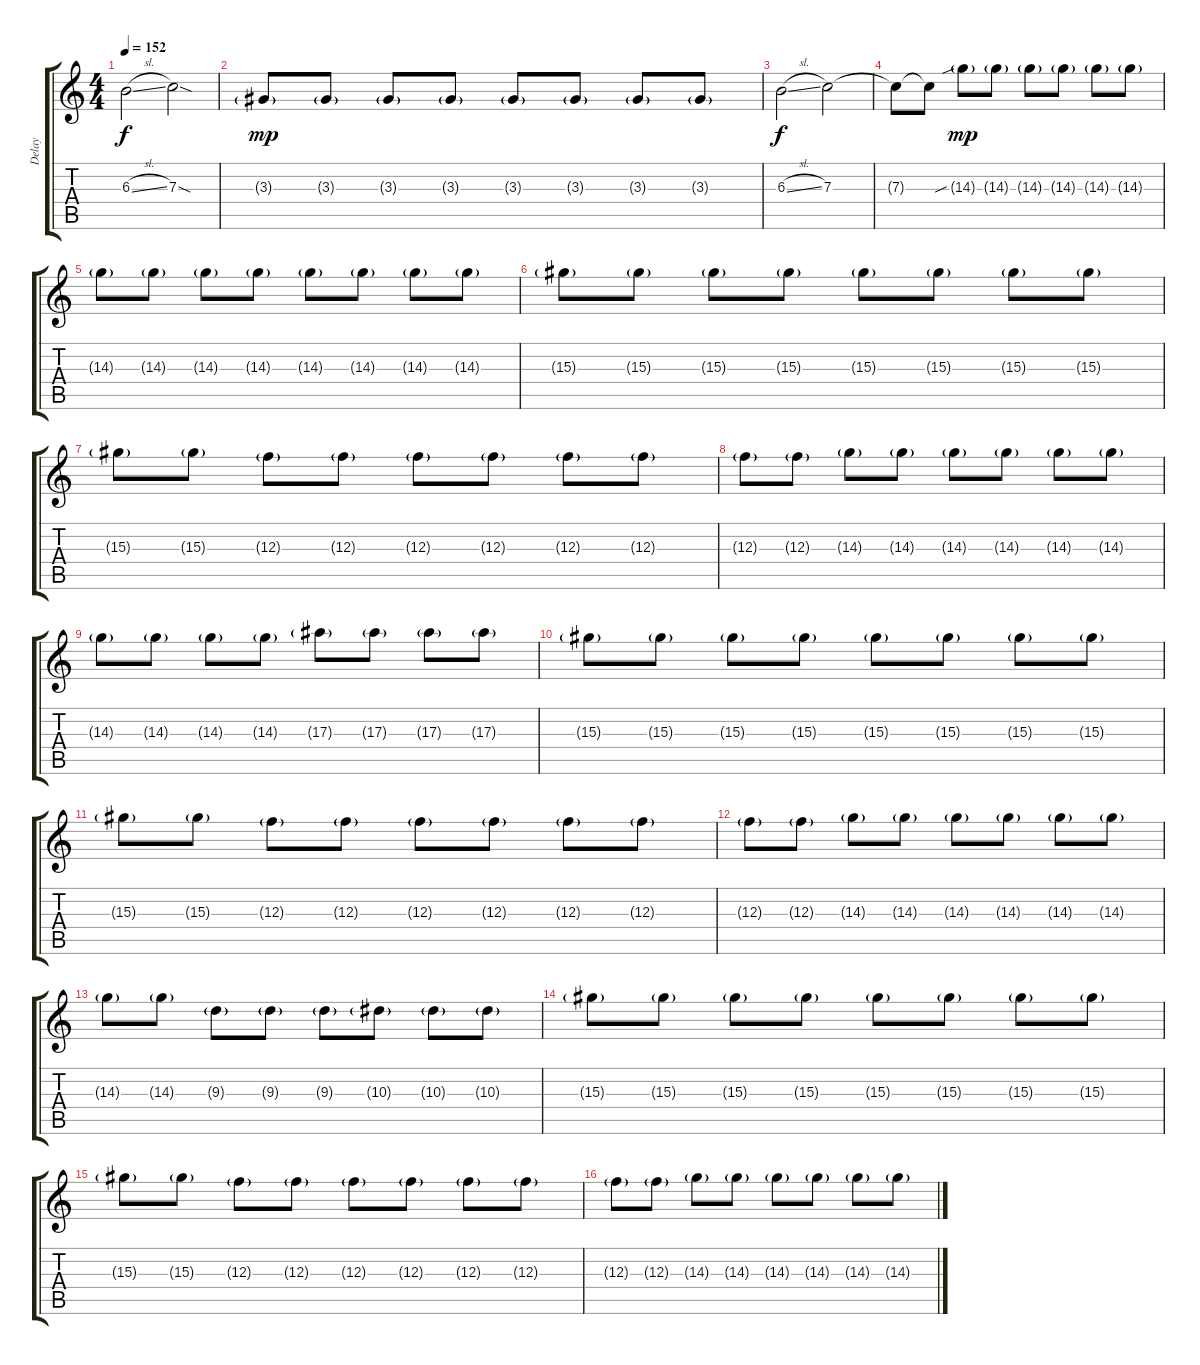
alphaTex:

\track ("Delay" "Delay") {instrument electricguitarjazz}
\staff {score tabs}
\tuning (D4 A3 F3 C3 G2 C2) {hide}
\ts (4 4)
\tempo 152
\clef g2
\ks c
6.3{sl}.2{dy f} 7.3{sod}.2 |
3.3{g}.8{dy mp} 3.3{g}.8 3.3{g}.8 3.3{g}.8 3.3{g}.8 3.3{g}.8 3.3{g}.8 3.3{g}.8 |
6.3{sl}.2{dy f} 7.3.2 |
7.3{t}.8{volume 8} 7.3{t}.8 14.3{sib g}.8{dy mp} 14.3{g}.8 14.3{g}.8 14.3{g}.8 14.3{g}.8 14.3{g}.8 |
14.3{g}.8 14.3{g}.8 14.3{g}.8 14.3{g}.8 14.3{g}.8 14.3{g}.8 14.3{g}.8 14.3{g}.8 |
15.3{g}.8 15.3{g}.8 15.3{g}.8 15.3{g}.8 15.3{g}.8 15.3{g}.8 15.3{g}.8 15.3{g}.8 |
15.3{g}.8 15.3{g}.8 12.3{g}.8 12.3{g}.8 12.3{g}.8 12.3{g}.8 12.3{g}.8 12.3{g}.8 |
12.3{g}.8 12.3{g}.8 14.3{g}.8 14.3{g}.8 14.3{g}.8 14.3{g}.8 14.3{g}.8 14.3{g}.8 |
14.3{g}.8 14.3{g}.8 14.3{g}.8 14.3{g}.8 17.3{g}.8 17.3{g}.8 17.3{g}.8 17.3{g}.8 |
15.3{g}.8 15.3{g}.8 15.3{g}.8 15.3{g}.8 15.3{g}.8 15.3{g}.8 15.3{g}.8 15.3{g}.8 |
15.3{g}.8 15.3{g}.8 12.3{g}.8 12.3{g}.8 12.3{g}.8 12.3{g}.8 12.3{g}.8 12.3{g}.8 |
12.3{g}.8 12.3{g}.8 14.3{g}.8 14.3{g}.8 14.3{g}.8 14.3{g}.8 14.3{g}.8 14.3{g}.8 |
14.3{g}.8 14.3{g}.8 9.3{g}.8 9.3{g}.8 9.3{g}.8 10.3{g}.8 10.3{g}.8 10.3{g}.8 |
15.3{g}.8 15.3{g}.8 15.3{g}.8 15.3{g}.8 15.3{g}.8 15.3{g}.8 15.3{g}.8 15.3{g}.8 |
15.3{g}.8 15.3{g}.8 12.3{g}.8 12.3{g}.8 12.3{g}.8 12.3{g}.8 12.3{g}.8 12.3{g}.8 |
12.3{g}.8 12.3{g}.8 14.3{g}.8 14.3{g}.8 14.3{g}.8 14.3{g}.8 14.3{g}.8 14.3{g}.8
